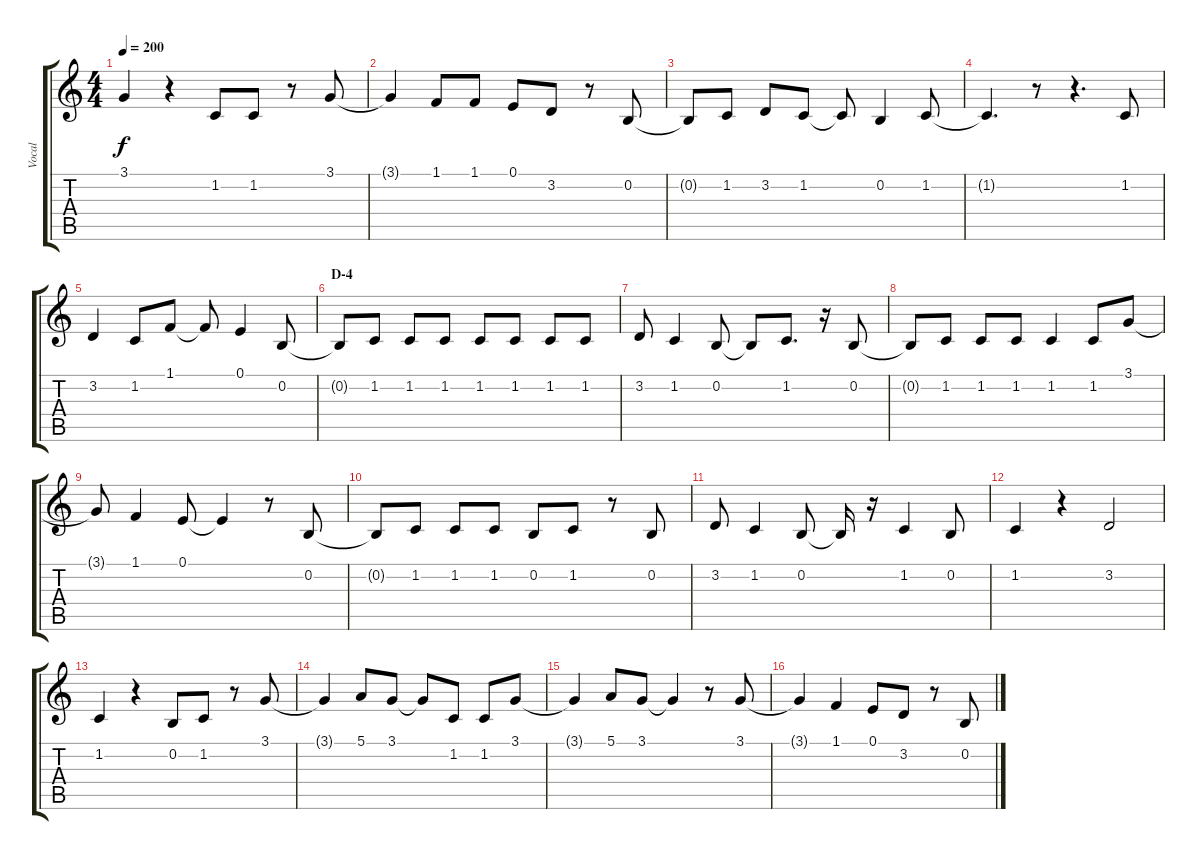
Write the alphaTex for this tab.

\track ("Vocal" "Vocal") {instrument tenorsax}
\staff {score tabs}
\tuning (E4 B3 G3 D3 A2 E2) {hide}
\ts (4 4)
\tempo 200
\clef g2
\ks c
3.1{t}.4{dy f} r.4 1.2.8 1.2.8 r.8 3.1.8 |
3.1{t}.4 1.1.8 1.1.8 0.1.8 3.2.8 r.8 0.2.8 |
0.2{t}.8 1.2.8 3.2.8 1.2.8 1.2{t}.8 0.2.4 1.2.8 |
1.2{t}.4{d} r.8 r.4{d} 1.2.8 |
3.2.4 1.2.8 1.1.8 1.1{t}.8 0.1.4 0.2.8 |
\section ("" "D-4")
0.2{t}.8 1.2.8 1.2.8 1.2.8 1.2.8 1.2.8 1.2.8 1.2.8 |
3.2.8 1.2.4 0.2.8 0.2{t}.8 1.2.8{d} r.16 0.2.8 |
0.2{t}.8 1.2.8 1.2.8 1.2.8 1.2.4 1.2.8 3.1.8 |
3.1{t}.8 1.1.4 0.1.8 0.1{t}.4 r.8 0.2.8 |
0.2{t}.8 1.2.8 1.2.8 1.2.8 0.2.8 1.2.8 r.8 0.2.8 |
3.2.8 1.2.4 0.2.8 0.2{t}.16 r.16 1.2.4 0.2.8 |
1.2.4 r.4 3.2.2 |
1.2.4 r.4 0.2.8 1.2.8 r.8 3.1.8 |
3.1{t}.4 5.1.8 3.1.8 3.1{t}.8 1.2.8 1.2.8 3.1.8 |
3.1{t}.4 5.1.8 3.1.8 3.1{t}.4 r.8 3.1.8 |
3.1{t}.4 1.1.4 0.1.8 3.2.8 r.8 0.2.8
